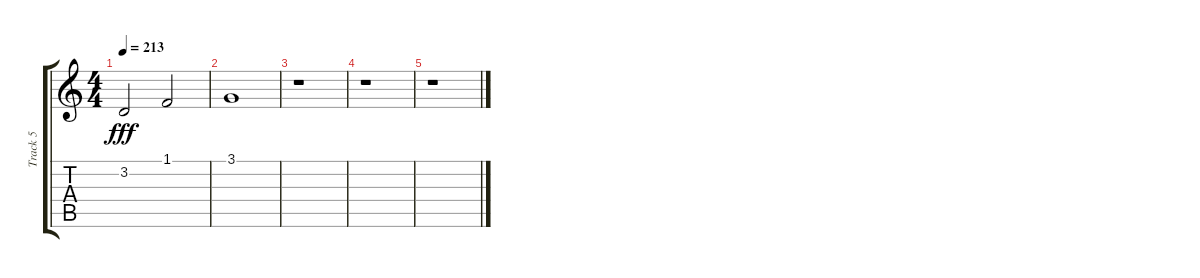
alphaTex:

\track ("Track 5" "Track 5") {instrument choiraahs}
\staff {score tabs}
\tuning (E4 B3 G3 D3 A2 E2) {hide}
\ts (4 4)
\tempo 213
\clef g2
\ks c
3.2.2{dy fff} 1.1.2 |
3.1.1 |
r.1 |
r.1 |
r.1
